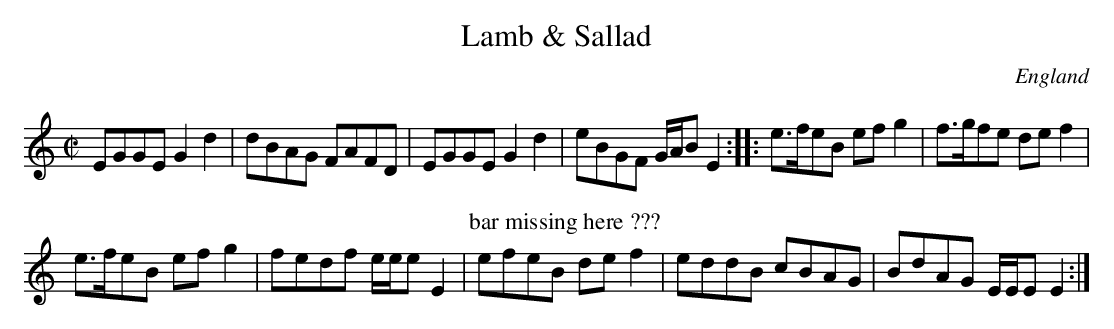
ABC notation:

X:1
T:Lamb & Sallad
M:C|
O:England
K:C major
EGGE G2d2|dBAG FAFD|\
EGGE G2d2|eBGF G/2A/2B E2::\
e>feB efg2|f>gfe def2|
e>feB efg2|fedf e/2e/2e E2|\
P:bar missing here ???
efeB def2|eddB cBAG|\
BdAG E/2E/2E E2:|
